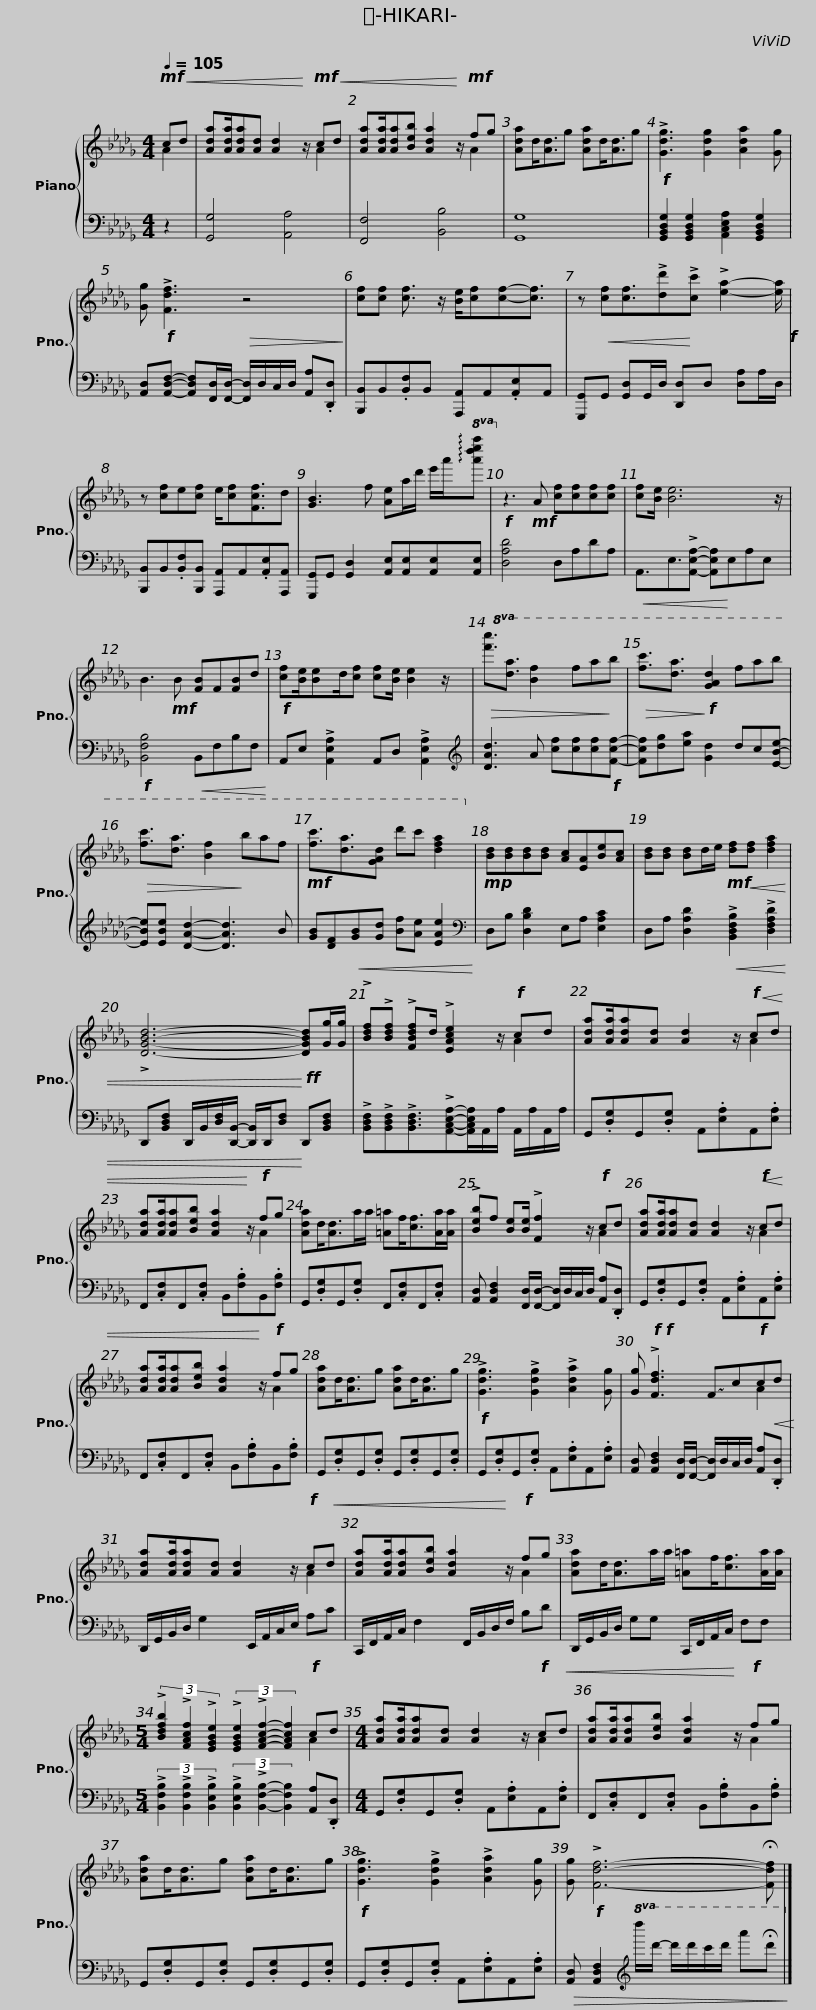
X:1
%%score { ( 1 2 ) | 3 }
L:1/8
Q:1/4=105
M:4/4
I:linebreak $
K:Db
V:1 treble
V:2 treble
V:3 bass
V:1
!mf! c!<(!d | [Ada][Ada]/[Ada][Ad] [Ad]2!<)! z/!mf! c!<(!d | [Ada][Ada]/[Ada][Beb] [Ada]2!<)! z/!mf! fg | [Ada]d<[Ad]g [Ada]d<[Ad]g |$!f! !>![Gdg]3 [Gdg]2 [Ada]2 [Gg] | %5
 [Gg]!f! !>![Fdf]3!>(! z4!>)! | [cf][cf] [cf]3/2 z/ [Be]/[cf][cf]-[cf]3/2 | z!<(! [cf][cf]3/2!>![dd']!<)!!>![cc'] !>![ea]2- [ea]/!f! |$ z [cf]e[cf] e/[cf][Fcf]3/2d | [GB]3 f [Ae]a/d'/ e'/a'/!8va(!!arpeggio![a'd''e''a'']!8va)! | %10
!f! z3!mf! A [cf][cf][cf][cf] | [cf][Be]/ [Be]6 z/ |$ B3!mf! B [FB]F[FB]d |!f! [cf][Be]/[Be]d/[cf] [cf][Be]/ [Be]2 z/ |!8va(!!>(! [f'c'']3/2[d'a']3/2 [bf']2 f'a'!>)!b' | %15
!>(! [f'c'']3/2[d'a']3/2!>)!!f! [gad']2 f'a'b' |$!>(! [f'c'']3/2[d'a']3/2 [bf']2!>)! b'a'f' |!mf! [f'c'']3/2[d'a']3/2[gad'] d''c'' [d'f'a']2!8va)! |!mp! [Bd][Bd][Bd][Bd] [Ac][EA][Be][Ac] | [Bd][Bd] [Bd]d/e/!mf!!<(! [df][df] [dfa]2 |$ %20
 !>![DGBd]6-!<)!!ff! [DGBd][Gg]/[Gg]/ | !>![Bdf]!>![Bdf] !>![FBdf]d/ !>![EAce]2 z/!f! cd | [Ada][Ada]/[Ada][Ad] [Ad]2 z/!f! c!<(!d |$ [Ada][Ada]/[Ada][Beb] [Ada]2!<)! z/!f! fg | [Ada]d<[Ad]a/a/ [=A=a]f<[cf][Aa]/[Aa]/ | %25
 !>![Beb]f [Be][Be]/ !>![Ff]2 z/!f! cd |$ [Ada][Ada]/[Ada][Ad] [Ad]2 z/!f! c!<(!d | [Ada][Ada]/[Ada][Beb] [Ada]2!<)! z/!f! fg | [Ada]d<[Ad]g [Ada]d<[Ad]g |!f! !>![Gdg]3 !>![Gdg]2 !>![Ada]2 [Gg] |$ %30
 [Gg]!f!!f! !>![Fdf]3 !~(!F!~)!c!f!c!<(!d!<)! | [Ada][Ada]/[Ada][Ad] [Ad]2 z/!f! c!<(!d | [Ada][Ada]/[Ada][Beb] [Ada]2!<)! z/!f! fg |$ [Ada]d<[Ad]a/a/ [=A=a]f<[cf][Aa]/[Aa]/ |[M:5/4] (3!>![Bdfb]2 !>![FAcf]2 !>![EGBe]2 (3!>![EGBe]2 !>![FAcf]2- [FAcf]2!f! cd | %35
[M:4/4] [Ada][Ada]/[Ada][Ad] [Ad]2 z/!f! c!<(!d |$ [Ada][Ada]/[Ada][Beb] [Ada]2!<)! z/!f! fg | [Ada]d<[Ad]g [Ada]d<[Ad]g |!f! !>![Gdg]3 !>![Gdg]2 !>![Ada]2 [Gg] |$ [Gg]!f! !>![Fdf]6- !fermata![Fdf] |] %40
V:2
 A2 | x6 A2 | x6 A2 | x8 |$ x8 | %5
 x8 | x8 | x8 |$ x8 | x7!8va(! x!8va)! | %10
 x8 | x8 |$ x8 | x8 |!8va(! x8 | %15
 x8 |$ x8 | x8!8va)! | x8 | x8 |$ %20
 x8 | x6 A2 | x6 A2 |$ x6 A2 | x8 | %25
 x6 A2 |$ x6 A2 | x6 A2 | x8 | x8 |$ %30
 x6 A2 | x6 A2 | x6 A2 |$ x8 |[M:5/4] x8 A2 | %35
[M:4/4] x6 A2 |$ x6 A2 | x8 | x8 |$ x8 |] %40
V:3
 z2 | [G,,G,]4 [A,,A,]4 | [F,,F,]4 [B,,B,]4 | [G,,G,]8 |$ [G,,B,,D,G,]2 [G,,B,,D,G,]2 [A,,C,E,A,]2 [G,,B,,D,G,]2 | %5
 [A,,D,][A,,D,F,]- [A,,D,F,][F,,D,]/[F,,D,]/- [F,,D,]/D,/C,/D,/ [A,,A,].[D,,D,] | [B,,,B,,]B,,.[B,,F,]B,, [A,,,A,,]A,,.[A,,E,]A,, | [G,,,G,,]G,, [G,,D,]G,,/D,/ [D,,D,]D, [D,A,]A,/D,/ |$ [B,,,B,,]B,,.[B,,F,][B,,,B,,] [A,,,A,,]A,,.[A,,E,][A,,,A,,] | [G,,,G,,]G,, [G,,D,]2 [A,,E,][A,,E,][A,,E,][A,,E,] | %10
 [D,A,D]4 D,A,DA, |!<(! A,,3/2E,3/2!>![A,,E,A,]- [A,,E,A,]!<)!E,A,E, |$!f! [B,,F,B,]4!<(! B,,F,B,F,!<)! | A,,E, !>![A,,E,A,]2 A,,D, !>![A,,E,A,]2 |[K:treble] [DAd]3 A [cf][cf][cf]!f![Fcf]- | %15
 [Fcf][dg][ea] [Gd]2 dc[EBe]- |$ [EBe][EBe] [DAd]2- [DAd]3 B | [GB][DF]!<(![GB][Gd] [Bf][Ae] [EAe]2!<)! |[K:bass] D,B, [D,B,D]2 E,A, [E,A,C]2 | D,A, [D,A,D]2!<(! !>![B,,D,F,B,]2 !>![D,F,A,D]2 |$ %20
 D,,[B,,D,F,] D,,/B,,/[D,F,]/[D,,B,,]/- [D,,B,,]/D,,/[D,F,]!<)! D,,[B,,D,F,] | !>![B,,D,F,]!>![B,,D,F,]!>![B,,D,F,]3/2!>![A,,C,E,A,]-[A,,C,E,A,]/A,,/A,/ A,,/A,/A,,/A,/ | G,,.[D,G,]G,,.[D,G,] A,,.[E,A,]A,,.[E,A,] |$ F,,.[C,F,]F,,.[C,F,] B,,.[F,B,]B,,.[F,B,] | G,,.[D,G,]G,,.[D,G,] F,,.[C,F,]F,,.[C,F,] | %25
 [A,,D,] [A,,D,F,]2 [F,,D,]/[F,,D,]/- [F,,D,]/D,/C,/D,/ [A,,A,].[D,,D,] |$ G,,.[D,G,]G,,.[D,G,] A,,.[E,A,]A,,.[E,A,] | F,,.[C,F,]F,,.[C,F,] B,,.[F,B,]B,,.[F,B,] | G,,.[D,G,]G,,.[D,G,] G,,.[D,G,]G,,.[D,G,] | G,,.[D,G,]G,,.[D,G,] A,,.[E,A,]A,,.[E,A,] |$ %30
 [A,,D,] [A,,D,F,]2 [F,,D,]/[F,,D,]/- [F,,D,]/D,/C,/D,/ [A,,A,].[D,,D,] | D,,/G,,/B,,/D,/ G,2 E,,/A,,/C,/E,/ A,C | C,,/F,,/A,,/C,/ F,2 F,,/B,,/D,/F,/ B,D |$ D,,/G,,/B,,/D,/ G,G, C,,/F,,/A,,/C,/ F,F, |[M:5/4] (3!>![B,,F,B,]2 !>![B,,F,B,]2 !>![B,,E,B,]2 (3!>![B,,E,B,]2 !>![B,,F,B,]2- [B,,F,B,]2 [A,,A,].[D,,D,] | %35
[M:4/4] G,,.[D,G,]G,,.[D,G,] A,,.[E,A,]A,,.[E,A,] |$ F,,.[C,F,]F,,.[C,F,] B,,.[F,B,]B,,.[F,B,] | G,,.[D,G,]G,,.[D,G,] G,,.[D,G,]G,,.[D,G,] | G,,.[D,G,]G,,.[D,G,] A,,.[E,A,]A,,.[E,A,] |$!>(! [A,,D,] [A,,D,F,]2[K:treble]!8va(! d''/d''/- d''/d''/c''/d''/ a''!fermata!d''!>)!!8va)! |] %40
